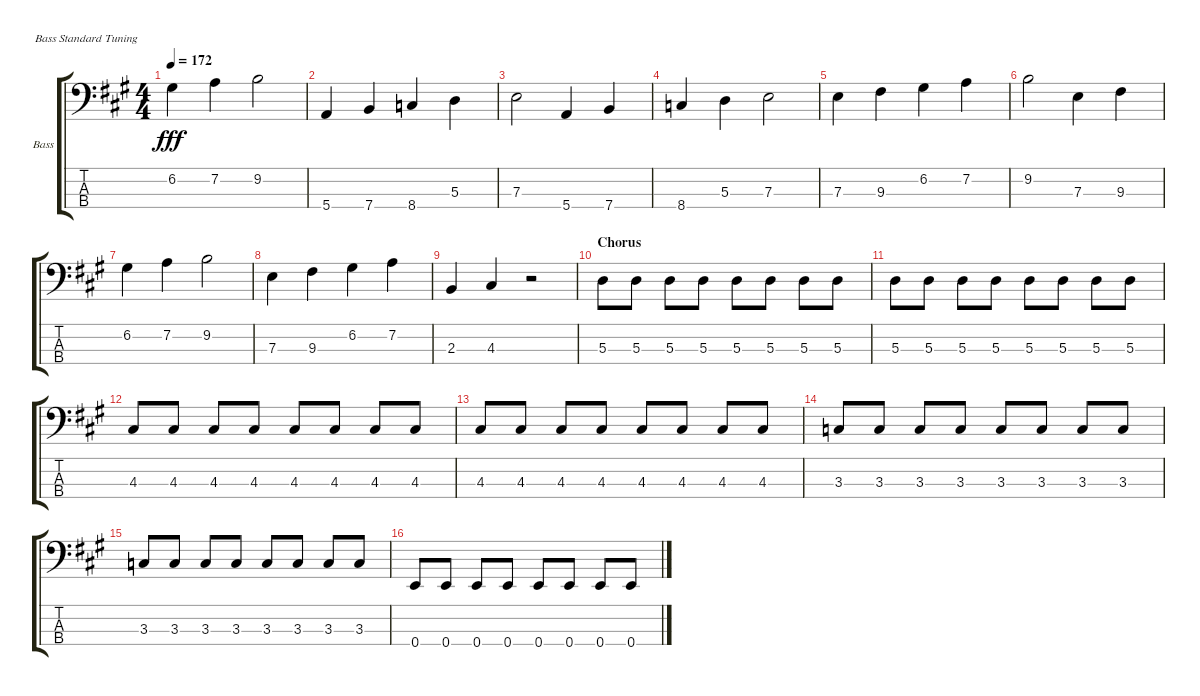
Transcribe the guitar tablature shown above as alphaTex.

\defaultSystemsLayout 4
\bracketExtendMode groupsimilarinstruments
\firstSystemTrackNameOrientation horizontal
\otherSystemsTrackNameOrientation horizontal
\track ("Nate Mendel" "Bass") {instrument electricbassfinger}
\staff {score tabs}
\tuning (G2 D2 A1 E1)
\ts (4 4)
\tempo 172
\clef f4
\ks a
6.2.4{dy fff} 7.2.4 9.2.2 |
5.4.4 7.4.4 8.4.4 5.3.4 |
7.3.2 5.4.4 7.4.4 |
8.4.4 5.3.4 7.3.2 |
7.3.4 9.3.4 6.2.4 7.2.4 |
9.2.2 7.3.4 9.3.4 |
6.2.4 7.2.4 9.2.2 |
7.3.4 9.3.4 6.2.4 7.2.4 |
2.3.4 4.3.4 r.2 |
\section ("" "Chorus")
5.3.8 5.3.8 5.3.8 5.3.8 5.3.8 5.3.8 5.3.8 5.3.8 |
5.3.8 5.3.8 5.3.8 5.3.8 5.3.8 5.3.8 5.3.8 5.3.8 |
4.3.8 4.3.8 4.3.8 4.3.8 4.3.8 4.3.8 4.3.8 4.3.8 |
4.3.8 4.3.8 4.3.8 4.3.8 4.3.8 4.3.8 4.3.8 4.3.8 |
3.3.8 3.3.8 3.3.8 3.3.8 3.3.8 3.3.8 3.3.8 3.3.8 |
3.3.8 3.3.8 3.3.8 3.3.8 3.3.8 3.3.8 3.3.8 3.3.8 |
0.4.8 0.4.8 0.4.8 0.4.8 0.4.8 0.4.8 0.4.8 0.4.8
